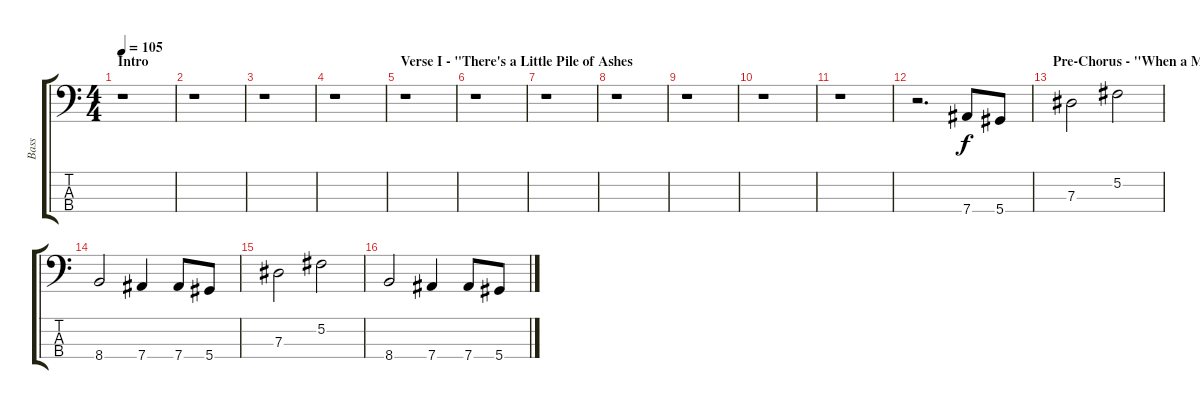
\track ("Bass" "Bass") {instrument electricbassfinger}
\staff {score tabs}
\tuning (Gb2 Db2 Ab1 Eb1) {hide}
\ts (4 4)
\section ("" "Intro")
\tempo 105
\clef f4
\ks c
r.1{dy f instrument electricbassfinger} |
r.1 |
r.1 |
r.1 |
\section ("" "Verse I - \"There's a Little Pile of Ashes")
r.1 |
r.1 |
r.1 |
r.1 |
r.1 |
r.1 |
r.1 |
r.2{d} 7.4.8 5.4.8 |
\section ("" "Pre-Chorus - \"When a Man Tells Me My Future\"")
7.3.2 5.2.2 |
8.4.2 7.4.4 7.4.8 5.4.8 |
7.3.2 5.2.2 |
8.4.2 7.4.4 7.4.8 5.4.8
